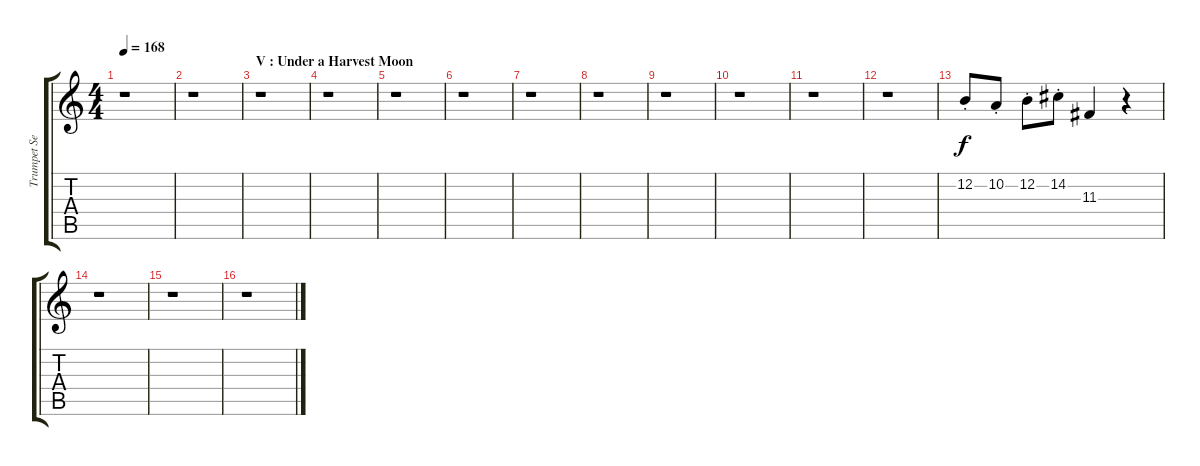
\track ("Trumpet Section" "Trumpet Se") {instrument trombone}
\staff {score tabs}
\tuning (E4 B3 G3 D3 A2 E2) {hide}
\ts (4 4)
\tempo 168
\clef g2
\ks c
r.1{dy mf} |
r.1 |
\section ("" "V : Under a Harvest Moon")
r.1 |
r.1 |
r.1 |
r.1 |
r.1 |
r.1 |
r.1 |
r.1 |
r.1 |
\section ("" "")
r.1 |
12.2{st}.8{dy f} 10.2{st}.8 12.2{st}.8 14.2{st}.8 11.3.4 r.4 |
r.1 |
r.1 |
r.1
